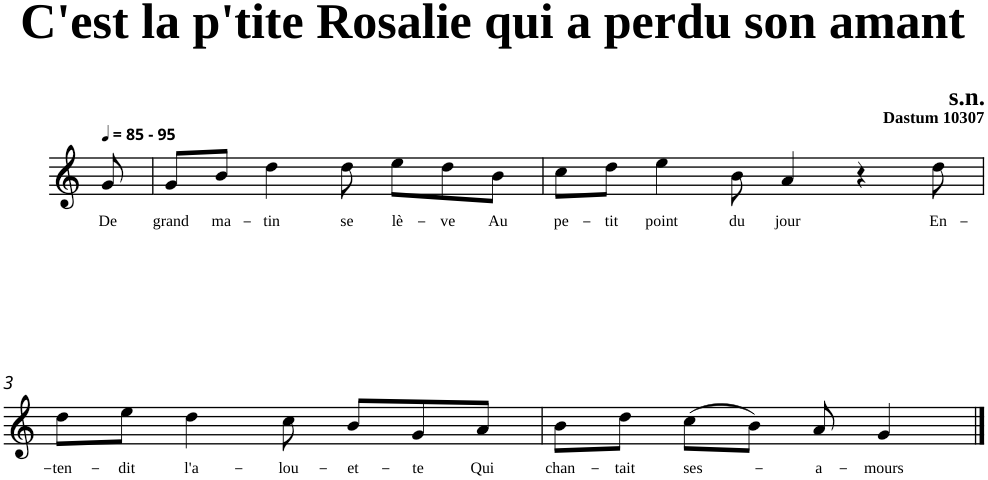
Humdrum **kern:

**kern	**text
*part1	*part1
*staff1	*staff1
*clefG2	*
*k[]	*
=	=
!LO:TX:a:B:t=- 95	!
!	!LO:LY:b
8g/	De
=1	=1
!	!LO:LY:b
8g/L	grand
!	!LO:LY:b
8b/J	ma-
!	!LO:LY:b
4dd\	-tin
!	!LO:LY:b
8dd\	se
!	!LO:LY:b
8ee\L	lè-
!	!LO:LY:b
8dd\	-ve
!	!LO:LY:b
8b\J	Au
=2	=2
!	!LO:LY:b
8cc\L	pe-
!	!LO:LY:b
8dd\J	-tit
!	!LO:LY:b
4ee\	point
!	!LO:LY:b
8b\	du
!	!LO:LY:b
4a/	jour
8r	.
8ryy	.
!	!LO:LY:b
8dd\	En-
!!LO:LB:g=z
=3	=3
!	!LO:LY:b
8dd\L	-ten-
8r	.
!	!LO:LY:b
8ee\J	-dit
!	!LO:LY:b
4dd\	l'a-
!	!LO:LY:b
8cc\	-lou-
!	!LO:LY:b
8b/L	-et-
!	!LO:LY:b
8g/	-te
!	!LO:LY:b
8a/J	Qui
=4	=4
!	!LO:LY:b
8b\L	chan-
!	!LO:LY:b
8dd\J	-tait
!	!LO:LY:b
(>8cc\L	ses-
8b\J)	.
!	!LO:LY:b
8a/	-a-
!	!LO:LY:b
4g/	-mours
==	==
*-	*-
